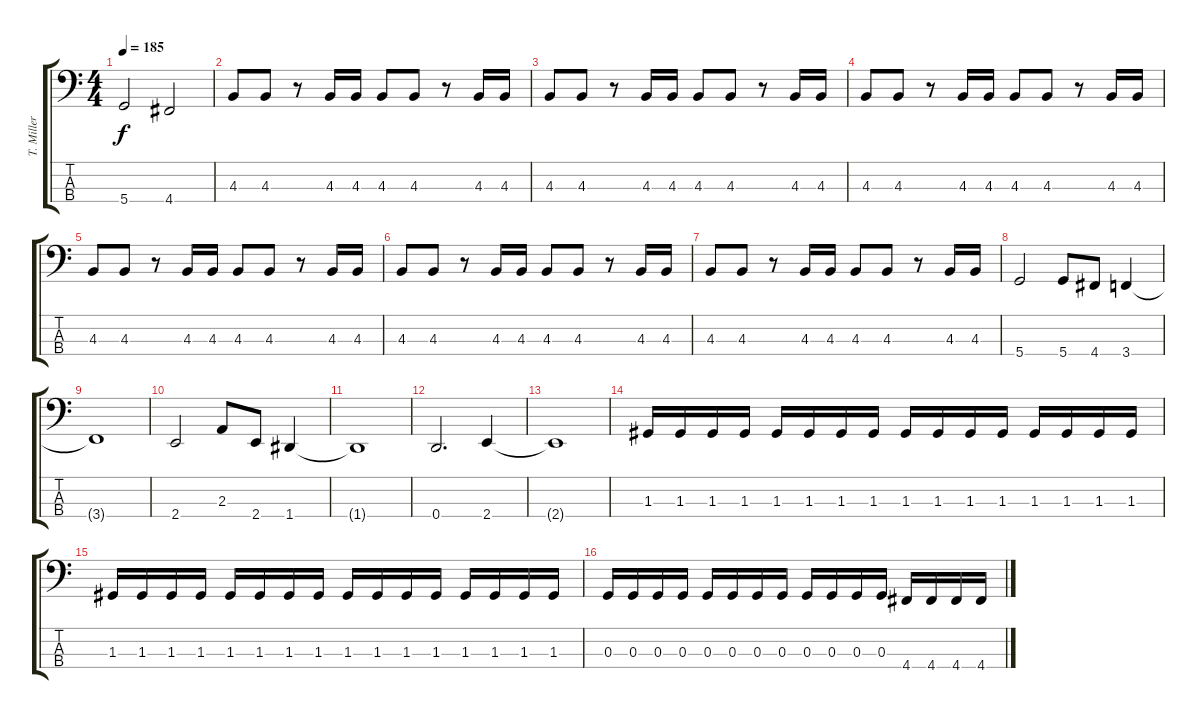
\track ("T. Miller " "T. Miller ") {instrument electricbassfinger}
\staff {score tabs}
\tuning (F2 C2 G1 D1) {hide}
\ts (4 4)
\tempo 185
\clef f4
\ks c
5.4{t}.2{dy f} 4.4.2 |
4.3.8 4.3.8 r.8 4.3.16 4.3.16 4.3.8 4.3.8 r.8 4.3.16 4.3.16 |
4.3.8 4.3.8 r.8 4.3.16 4.3.16 4.3.8 4.3.8 r.8 4.3.16 4.3.16 |
4.3.8 4.3.8 r.8 4.3.16 4.3.16 4.3.8 4.3.8 r.8 4.3.16 4.3.16 |
4.3.8 4.3.8 r.8 4.3.16 4.3.16 4.3.8 4.3.8 r.8 4.3.16 4.3.16 |
4.3.8 4.3.8 r.8 4.3.16 4.3.16 4.3.8 4.3.8 r.8 4.3.16 4.3.16 |
4.3.8 4.3.8 r.8 4.3.16 4.3.16 4.3.8 4.3.8 r.8 4.3.16 4.3.16 |
5.4.2 5.4.8 4.4.8 3.4.4 |
3.4{t}.1 |
2.4.2 2.3.8 2.4.8 1.4.4 |
1.4{t}.1 |
0.4.2{d} 2.4.4 |
2.4{t}.1 |
1.3.16 1.3.16 1.3.16 1.3.16 1.3.16 1.3.16 1.3.16 1.3.16 1.3.16 1.3.16 1.3.16 1.3.16 1.3.16 1.3.16 1.3.16 1.3.16 |
1.3.16 1.3.16 1.3.16 1.3.16 1.3.16 1.3.16 1.3.16 1.3.16 1.3.16 1.3.16 1.3.16 1.3.16 1.3.16 1.3.16 1.3.16 1.3.16 |
0.3.16 0.3.16 0.3.16 0.3.16 0.3.16 0.3.16 0.3.16 0.3.16 0.3.16 0.3.16 0.3.16 0.3.16 4.4.16 4.4.16 4.4.16 4.4.16
